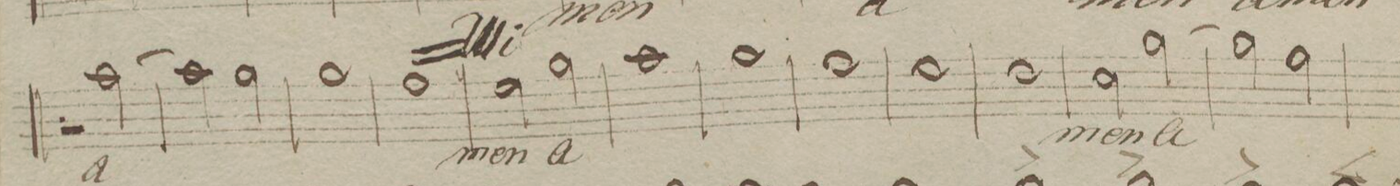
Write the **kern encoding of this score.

**kern	**text	**dynam
*I"Alt.	*	*
*clefC3	*	*
*k[b-]	*	*
*met(c|)	*	*
*M2/2	*	*
2f\	-men	.
2a\	a-	.
=78	=78	=78
1b-	.	.
=79	=79	=79
1a	.	.
=80	=80	=80
1g	.	.
=81	=81	=81
1f	.	.
=82	=82	=82
1e	.	.
=83	=83	=83
2d\	-men	.
[2a\	a-	.
=84	=84	=84
2a\]	.	.
2g\	.	.
=85	=85	=85
*-	*-	*-
